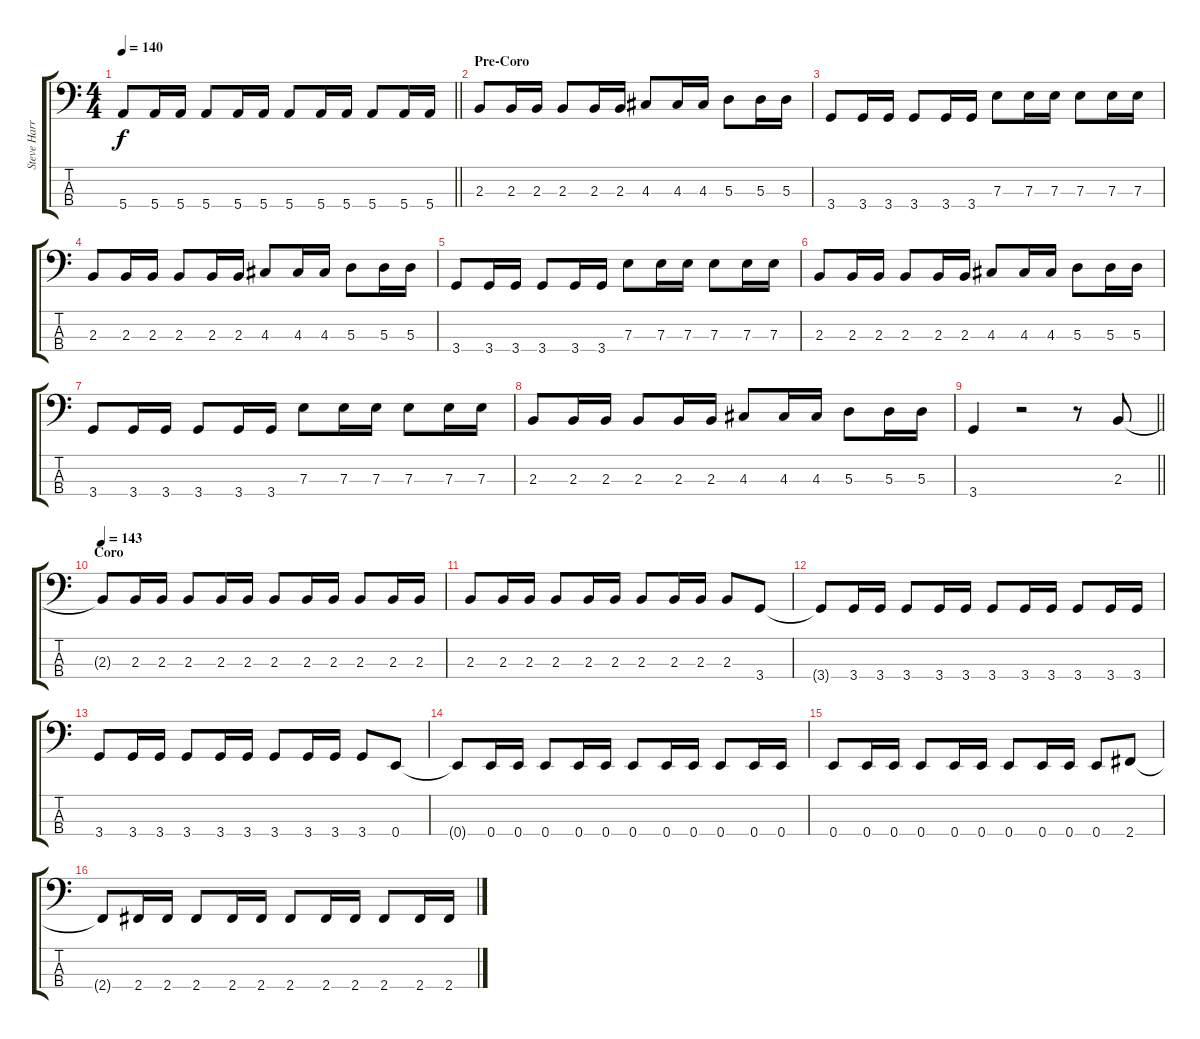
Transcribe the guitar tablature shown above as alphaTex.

\track ("Steve Harris" "Steve Harr") {instrument electricbassfinger}
\staff {score tabs}
\tuning (G2 D2 A1 E1) {hide}
\ts (4 4)
\tempo 140
\clef f4
\barLineRight lightlight
\ks c
5.4.8{dy f} 5.4.16 5.4.16 5.4.8 5.4.16 5.4.16 5.4.8 5.4.16 5.4.16 5.4.8 5.4.16 5.4.16 |
\section ("" "Pre-Coro")
2.3.8 2.3.16 2.3.16 2.3.8 2.3.16 2.3.16 4.3.8 4.3.16 4.3.16 5.3.8 5.3.16 5.3.16 |
3.4.8 3.4.16 3.4.16 3.4.8 3.4.16 3.4.16 7.3.8 7.3.16 7.3.16 7.3.8 7.3.16 7.3.16 |
2.3.8 2.3.16 2.3.16 2.3.8 2.3.16 2.3.16 4.3.8 4.3.16 4.3.16 5.3.8 5.3.16 5.3.16 |
3.4.8 3.4.16 3.4.16 3.4.8 3.4.16 3.4.16 7.3.8 7.3.16 7.3.16 7.3.8 7.3.16 7.3.16 |
2.3.8 2.3.16 2.3.16 2.3.8 2.3.16 2.3.16 4.3.8 4.3.16 4.3.16 5.3.8 5.3.16 5.3.16 |
3.4.8 3.4.16 3.4.16 3.4.8 3.4.16 3.4.16 7.3.8 7.3.16 7.3.16 7.3.8 7.3.16 7.3.16 |
2.3.8 2.3.16 2.3.16 2.3.8 2.3.16 2.3.16 4.3.8 4.3.16 4.3.16 5.3.8 5.3.16 5.3.16 |
\barLineRight lightlight
3.4.4 r.2 r.8 2.3.8 |
\section ("" "Coro")
\tempo 143
2.3{t}.8 2.3.16 2.3.16 2.3.8 2.3.16 2.3.16 2.3.8 2.3.16 2.3.16 2.3.8 2.3.16 2.3.16 |
2.3.8 2.3.16 2.3.16 2.3.8 2.3.16 2.3.16 2.3.8 2.3.16 2.3.16 2.3.8 3.4.8 |
3.4{t}.8 3.4.16 3.4.16 3.4.8 3.4.16 3.4.16 3.4.8 3.4.16 3.4.16 3.4.8 3.4.16 3.4.16 |
3.4.8 3.4.16 3.4.16 3.4.8 3.4.16 3.4.16 3.4.8 3.4.16 3.4.16 3.4.8 0.4.8 |
0.4{t}.8 0.4.16 0.4.16 0.4.8 0.4.16 0.4.16 0.4.8 0.4.16 0.4.16 0.4.8 0.4.16 0.4.16 |
0.4.8 0.4.16 0.4.16 0.4.8 0.4.16 0.4.16 0.4.8 0.4.16 0.4.16 0.4.8 2.4.8 |
2.4{t}.8 2.4.16 2.4.16 2.4.8 2.4.16 2.4.16 2.4.8 2.4.16 2.4.16 2.4.8 2.4.16 2.4.16
